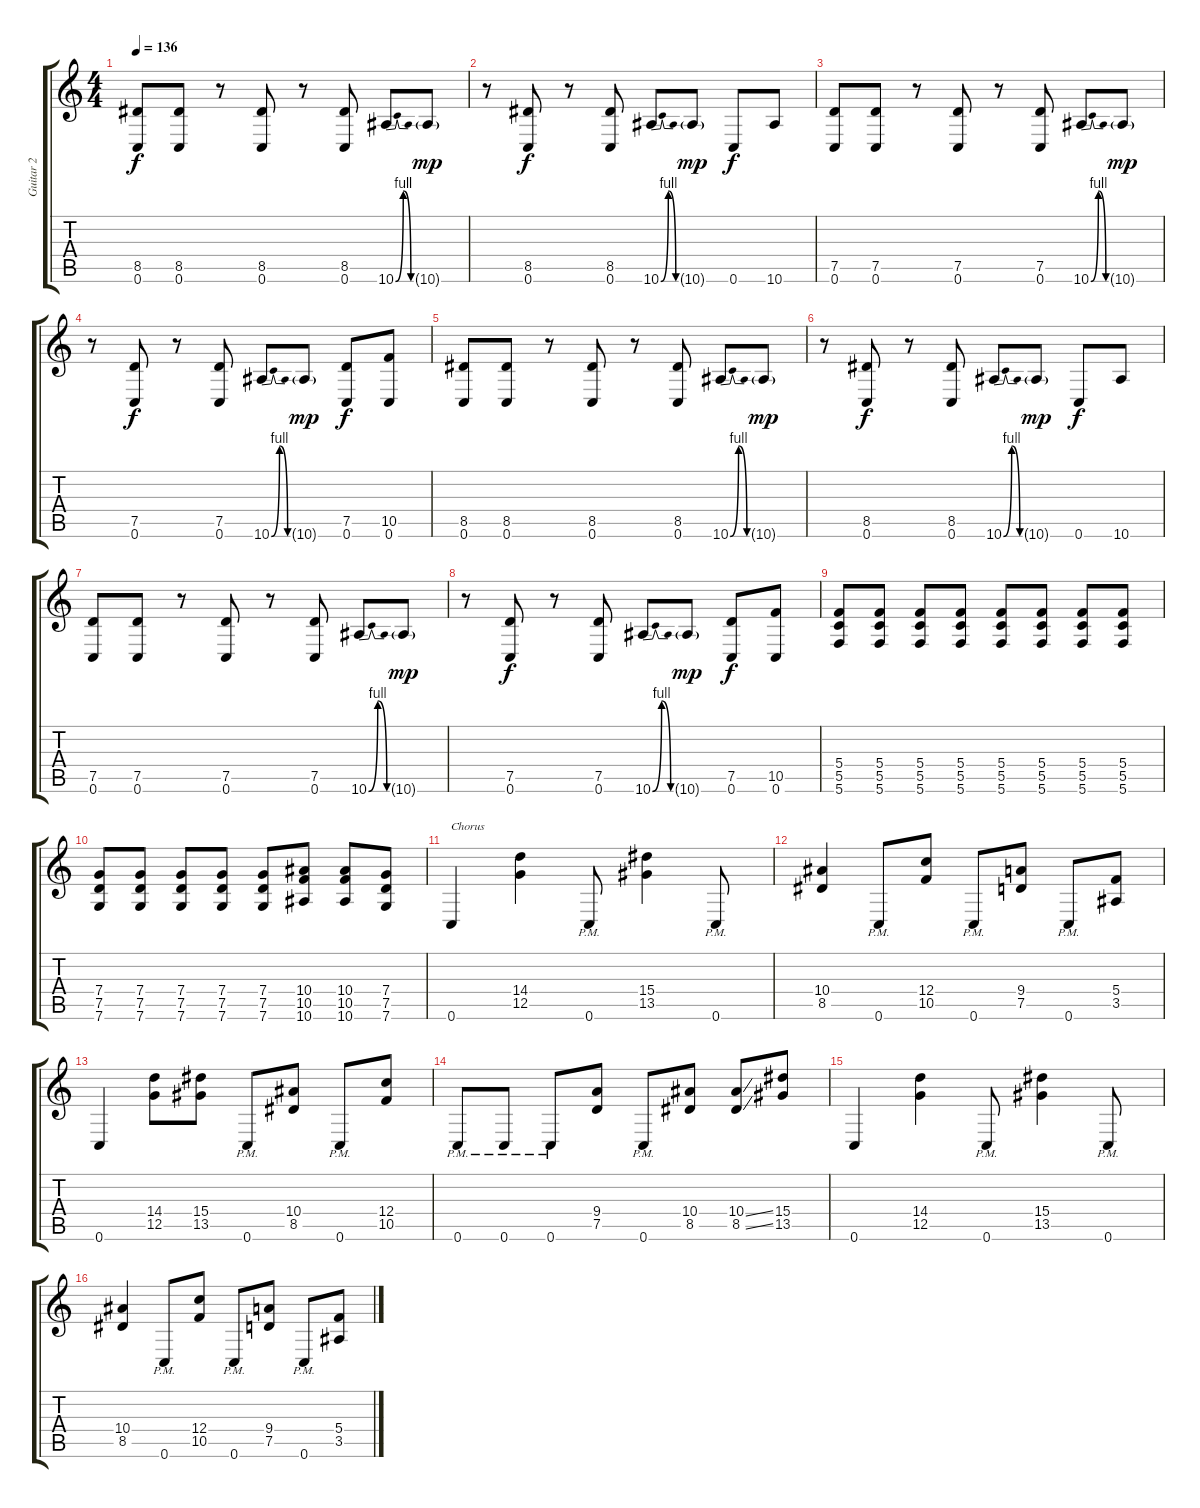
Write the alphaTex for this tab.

\track ("Guitar 2" "Guitar 2") {instrument distortionguitar}
\staff {score tabs}
\tuning (D4 A3 F3 C3 G2 C2) {hide}
\ts (4 4)
\tempo 136
\clef g2
\ks c
(8.5 0.6).8{dy f} (8.5 0.6).8 r.8 (8.5 0.6).8 r.8 (8.5 0.6).8 10.6{be (bendrelease 0 0 30 4 30 4 60 0)}.8 10.6{g}.8{dy mp} |
r.8 (8.5 0.6).8{dy f} r.8 (8.5 0.6).8 10.6{be (bendrelease 0 0 30 4 30 4 60 0)}.8 10.6{g}.8{dy mp} 0.6.8{dy f} 10.6.8 |
(7.5 0.6).8 (7.5 0.6).8 r.8 (7.5 0.6).8 r.8 (7.5 0.6).8 10.6{be (bendrelease 0 0 30 4 30 4 60 0)}.8 10.6{g}.8{dy mp} |
r.8 (7.5 0.6).8{dy f} r.8 (7.5 0.6).8 10.6{be (bendrelease 0 0 30 4 30 4 60 0)}.8 10.6{g}.8{dy mp} (7.5 0.6).8{dy f} (10.5 0.6).8 |
(8.5 0.6).8 (8.5 0.6).8 r.8 (8.5 0.6).8 r.8 (8.5 0.6).8 10.6{be (bendrelease 0 0 30 4 30 4 60 0)}.8 10.6{g}.8{dy mp} |
r.8 (8.5 0.6).8{dy f} r.8 (8.5 0.6).8 10.6{be (bendrelease 0 0 30 4 30 4 60 0)}.8 10.6{g}.8{dy mp} 0.6.8{dy f} 10.6.8 |
(7.5 0.6).8 (7.5 0.6).8 r.8 (7.5 0.6).8 r.8 (7.5 0.6).8 10.6{be (bendrelease 0 0 30 4 30 4 60 0)}.8 10.6{g}.8{dy mp} |
r.8 (7.5 0.6).8{dy f} r.8 (7.5 0.6).8 10.6{be (bendrelease 0 0 30 4 30 4 60 0)}.8 10.6{g}.8{dy mp} (7.5 0.6).8{dy f} (10.5 0.6).8 |
(5.4 5.5 5.6).8 (5.4 5.5 5.6).8 (5.4 5.5 5.6).8 (5.4 5.5 5.6).8 (5.4 5.5 5.6).8 (5.4 5.5 5.6).8 (5.4 5.5 5.6).8 (5.4 5.5 5.6).8 |
(7.4 7.5 7.6).8 (7.4 7.5 7.6).8 (7.4 7.5 7.6).8 (7.4 7.5 7.6).8 (7.4 7.5 7.6).8 (10.4 10.5 10.6).8 (10.4 10.5 10.6).8 (7.4 7.5 7.6).8 |
0.6.4{txt "Chorus"} (14.4 12.5).4 0.6{pm}.8 (15.4 13.5).4 0.6{pm}.8 |
(10.4 8.5).4 0.6{pm}.8 (12.4 10.5).8 0.6{pm}.8 (9.4 7.5).8 0.6{pm}.8 (5.4 3.5).8 |
0.6.4 (14.4 12.5).8 (15.4 13.5).8 0.6{pm}.8 (10.4 8.5).8 0.6{pm}.8 (12.4 10.5).8 |
0.6{pm}.8 0.6{pm}.8 0.6{pm}.8 (9.4 7.5).8 0.6{pm}.8 (10.4 8.5).8 (10.4{ss} 8.5{ss}).8 (15.4 13.5).8 |
0.6.4 (14.4 12.5).4 0.6{pm}.8 (15.4 13.5).4 0.6{pm}.8 |
(10.4 8.5).4 0.6{pm}.8 (12.4 10.5).8 0.6{pm}.8 (9.4 7.5).8 0.6{pm}.8 (5.4 3.5).8
